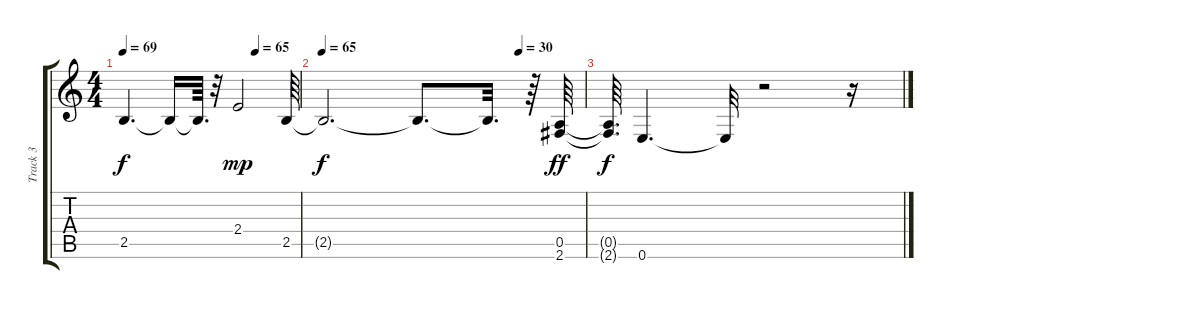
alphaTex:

\track ("Track 3" "Track 3") {instrument electricbassfinger}
\staff {score tabs}
\tuning (E4 B3 G3 D3 A2 E2) {hide}
\ts (4 4)
\tempo 69
\tempo (65 0.75)
\clef g2
\ks c
2.5{t}.4{d dy f} 2.5{t}.16 2.5{t}.64{d} r.32 2.4.2{dy mp} 2.5.64 |
\tempo 65
\tempo (30 0.75)
2.5{t}.2{d dy f} 2.5{t}.8{d} 2.5{t}.32{d} r.64 (0.5 2.6).64{dy ff} |
(0.5{t} 2.6{t}).64{d dy f} 0.6.4{d} 0.6{t}.32 r.2 r.16
